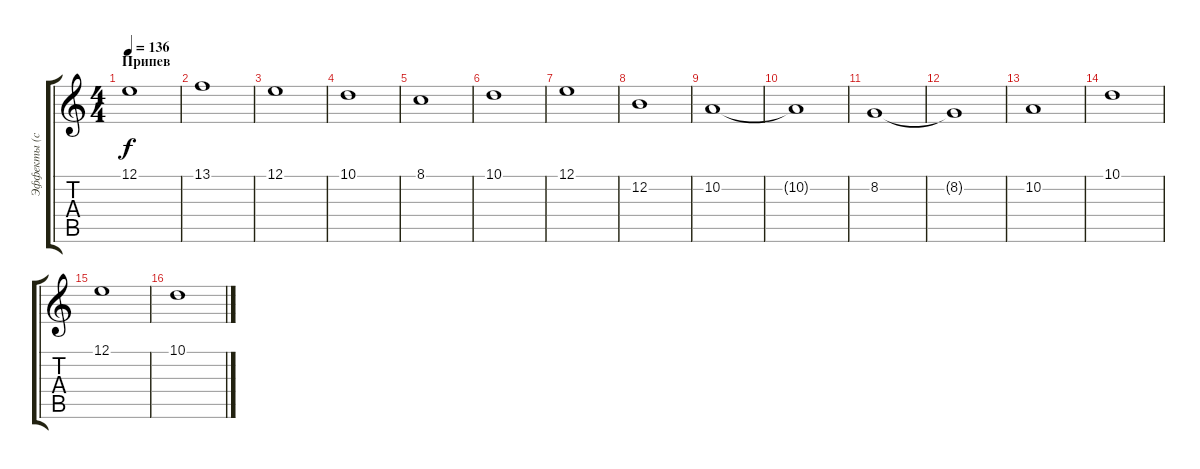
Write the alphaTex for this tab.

\track ("Эффекты (струнные)" "Эффекты (с") {instrument tremolostrings}
\staff {score tabs}
\tuning (E4 B3 G3 D3 A2 E2) {hide}
\ts (4 4)
\section ("" "Припев")
\tempo 136
\clef g2
\ks c
12.1.1{dy f} |
13.1.1 |
12.1.1 |
10.1.1 |
8.1.1 |
10.1.1 |
12.1.1 |
12.2.1 |
10.2.1 |
10.2{t}.1 |
8.2.1 |
8.2{t}.1 |
10.2.1 |
10.1.1 |
12.1.1 |
10.1.1
